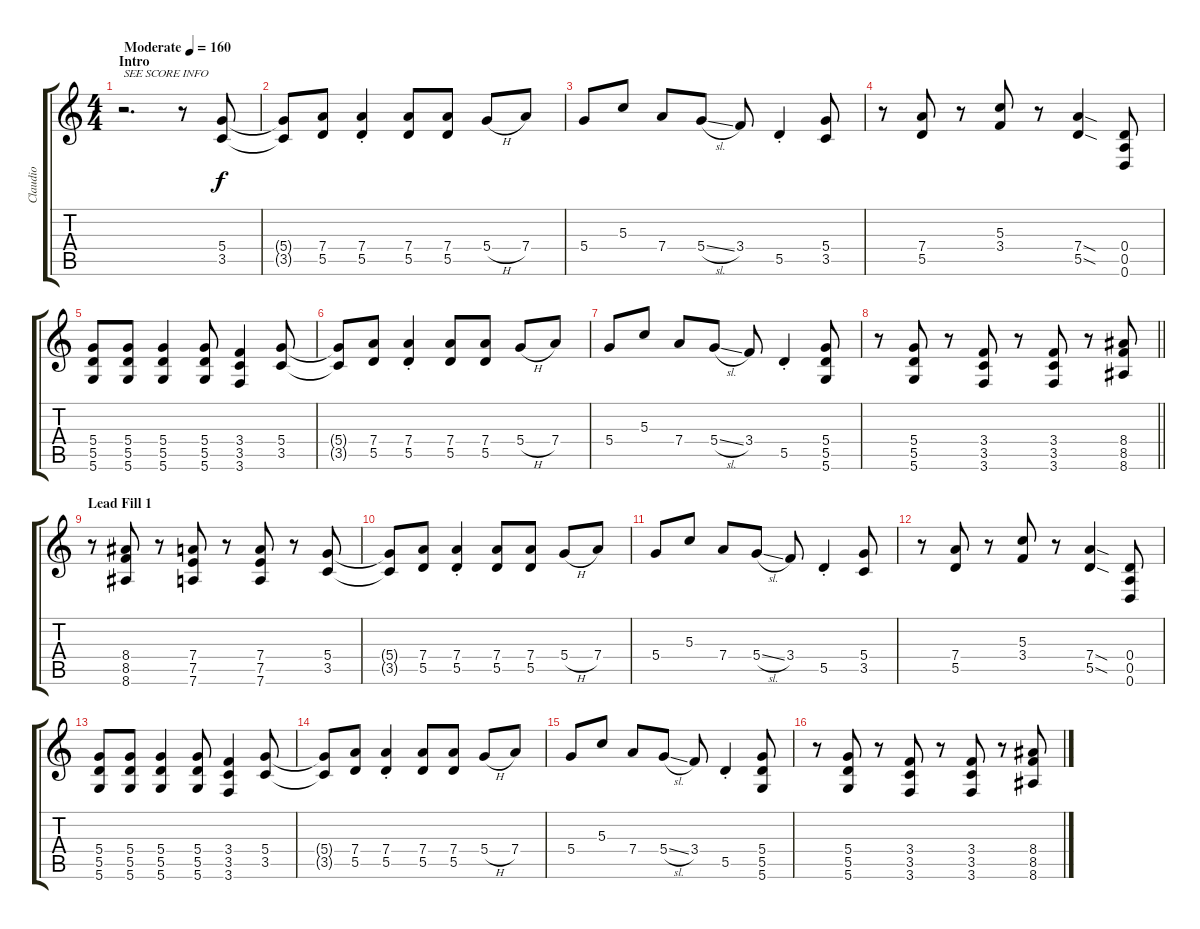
\track ("Claudio" "Claudio") {instrument distortionguitar}
\staff {score tabs}
\tuning (E4 B3 G3 D3 A2 D2) {hide}
\ts (4 4)
\section ("" "Intro")
\tempo (160 "Moderate")
\clef g2
\ks c
r.2{d txt "SEE SCORE INFO" dy f instrument distortionguitar} r.8 (5.4 3.5).8 |
(5.4{t} 3.5{t}).8 (7.4 5.5).8 (7.4{st} 5.5{st}).4 (7.4 5.5).8 (7.4 5.5).8 5.4{h}.8 7.4.8 |
5.4.8 5.3.8 7.4.8 5.4{sl}.8 3.4.8 5.5{st}.4 (5.4 3.5).8 |
r.8 (7.4 5.5).8 r.8 (5.3 3.4).8 r.8 (7.4{sod} 5.5{sod}).4 (0.4 0.5 0.6).8 |
(5.4 5.5 5.6).8 (5.4 5.5 5.6).8 (5.4 5.5 5.6).4 (5.4 5.5 5.6).8 (3.4 3.5 3.6).4 (5.4 3.5).8 |
(5.4{t} 3.5{t}).8 (7.4 5.5).8 (7.4{st} 5.5{st}).4 (7.4 5.5).8 (7.4 5.5).8 5.4{h}.8 7.4.8 |
5.4.8 5.3.8 7.4.8 5.4{sl}.8 3.4.8 5.5{st}.4 (5.4 5.5 5.6).8 |
\barLineRight lightlight
r.8 (5.4 5.5 5.6).8 r.8 (3.4 3.5 3.6).8 r.8 (3.4 3.5 3.6).8 r.8 (8.4 8.5 8.6).8 |
\section ("" "Lead Fill 1")
r.8 (8.4 8.5 8.6).8 r.8 (7.4 7.5 7.6).8 r.8 (7.4 7.5 7.6).8 r.8 (5.4 3.5).8 |
(5.4{t} 3.5{t}).8 (7.4 5.5).8 (7.4{st} 5.5{st}).4 (7.4 5.5).8 (7.4 5.5).8 5.4{h}.8 7.4.8 |
5.4.8 5.3.8 7.4.8 5.4{sl}.8 3.4.8 5.5{st}.4 (5.4 3.5).8 |
r.8 (7.4 5.5).8 r.8 (5.3 3.4).8 r.8 (7.4{sod} 5.5{sod}).4 (0.4 0.5 0.6).8 |
(5.4 5.5 5.6).8 (5.4 5.5 5.6).8 (5.4 5.5 5.6).4 (5.4 5.5 5.6).8 (3.4 3.5 3.6).4 (5.4 3.5).8 |
(5.4{t} 3.5{t}).8 (7.4 5.5).8 (7.4{st} 5.5{st}).4 (7.4 5.5).8 (7.4 5.5).8 5.4{h}.8 7.4.8 |
5.4.8 5.3.8 7.4.8 5.4{sl}.8 3.4.8 5.5{st}.4 (5.4 5.5 5.6).8 |
r.8 (5.4 5.5 5.6).8 r.8 (3.4 3.5 3.6).8 r.8 (3.4 3.5 3.6).8 r.8 (8.4 8.5 8.6).8
